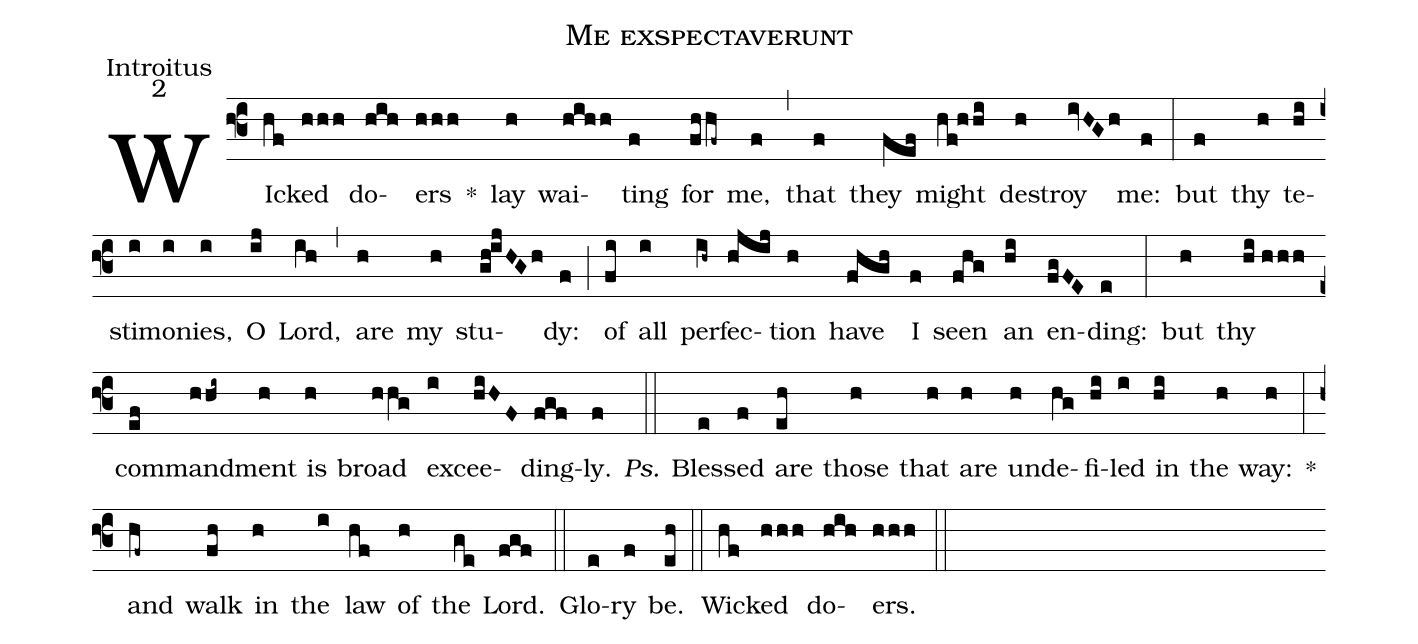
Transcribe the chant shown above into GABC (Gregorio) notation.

name:Me exspectaverunt;
office-part:Introitus;
mode:2;
%%
(f3) WIc(hf)ked(hhh) do(hih)ers(hhh) *() lay(h) wai(hihh)ting(f) for(fhhf~) me,(f) (,) that(f) they(fef) might(hf!hhi) de(h)stroy(ivHGh) me:(f) (:) but(f) thy(h) te(hi)sti(i)mo(i)nies,(i) O(ij) Lord,(ih) (,) are(h) my(h) stu(gh!ijHGh)dy:(f) (;) of(fi) all(i) per(ih~)fec(hjij)tion(h) have(fhgh) I(f) seen(fhg) an(hi) en(fgFE)ding:(e) (:) but(h) thy(hi//hhh) com(ef)mand(hhi~)ment(h) is(h) broad(hhg) ex(i)cee(hiHF)ding(fgf)ly.(f) <i>Ps.</i>(::) Bles(e)sed(f) are(eh) those(h) that(h) are(h) un(h)de(hg)fi(hi)led(i) in(hi) the(h) way:(h) *(:) and(hf~) walk(fh) in(h) the(i) law(hf) of(h) the(ge) Lord.(fgf) (::) Glo(e)ry(f) be.(eh) (::) Wic(hf)ked(hhh) do(hih)ers.(hhh) (::)
